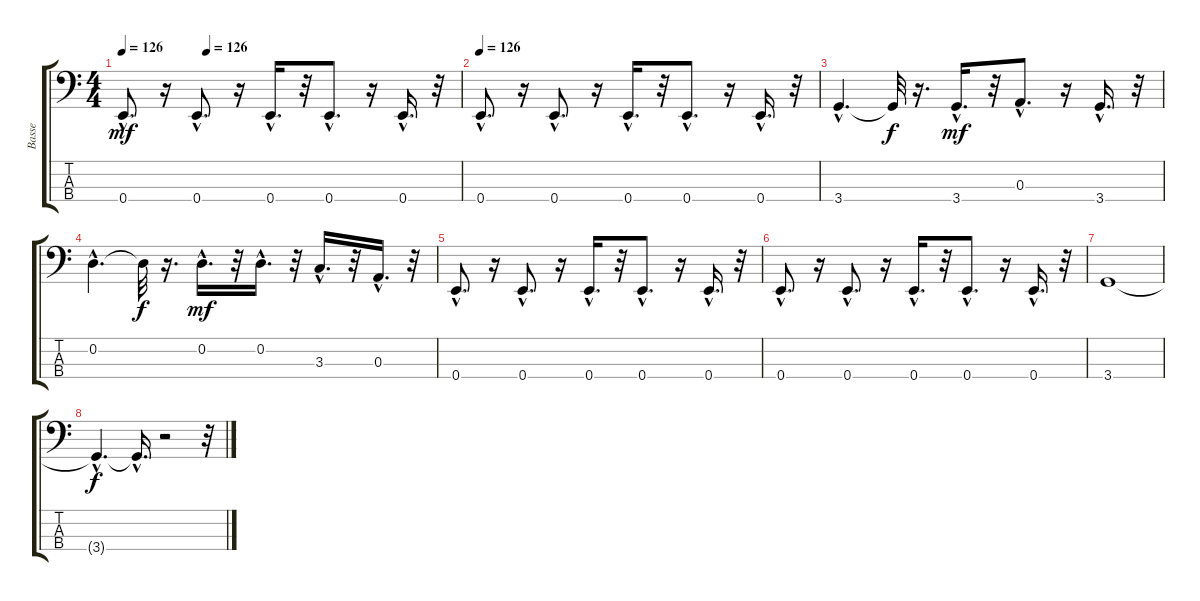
\track ("Basse" "Basse") {instrument acousticbass}
\staff {score tabs}
\tuning (G2 D2 A1 E1) {hide}
\ts (4 4)
\tempo 126
\tempo (126 0.25)
\clef f4
\ks c
0.4{hac}.8{d dy mf} r.16 0.4{hac}.8{d} r.16 0.4{hac}.16{d} r.32 0.4{hac}.8{d} r.16 0.4{hac}.16{d} r.32 |
\tempo 126
0.4{hac}.8{d} r.16 0.4{hac}.8{d} r.16 0.4{hac}.16{d} r.32 0.4{hac}.8{d} r.16 0.4{hac}.16{d} r.32 |
3.4{hac}.4{d} 3.4{t}.32{dy f} r.16{d} 3.4{hac}.16{d dy mf} r.32 0.3{hac}.8{d} r.16 3.4{hac}.16{d} r.32 |
0.2{hac}.4{d} 0.2{t}.32{dy f} r.16{d} 0.2{hac}.16{d dy mf} r.32 0.2{hac}.16{d} r.32 3.3{hac}.16{d} r.32 0.3{hac}.16{d} r.32 |
0.4{hac}.8{d} r.16 0.4{hac}.8{d} r.16 0.4{hac}.16{d} r.32 0.4{hac}.8{d} r.16 0.4{hac}.16{d} r.32 |
0.4{hac}.8{d} r.16 0.4{hac}.8{d} r.16 0.4{hac}.16{d} r.32 0.4{hac}.8{d} r.16 0.4{hac}.16{d} r.32 |
3.4.1 |
3.4{hac t}.4{d dy f} 3.4{hac t}.16{d} r.2 r.32
